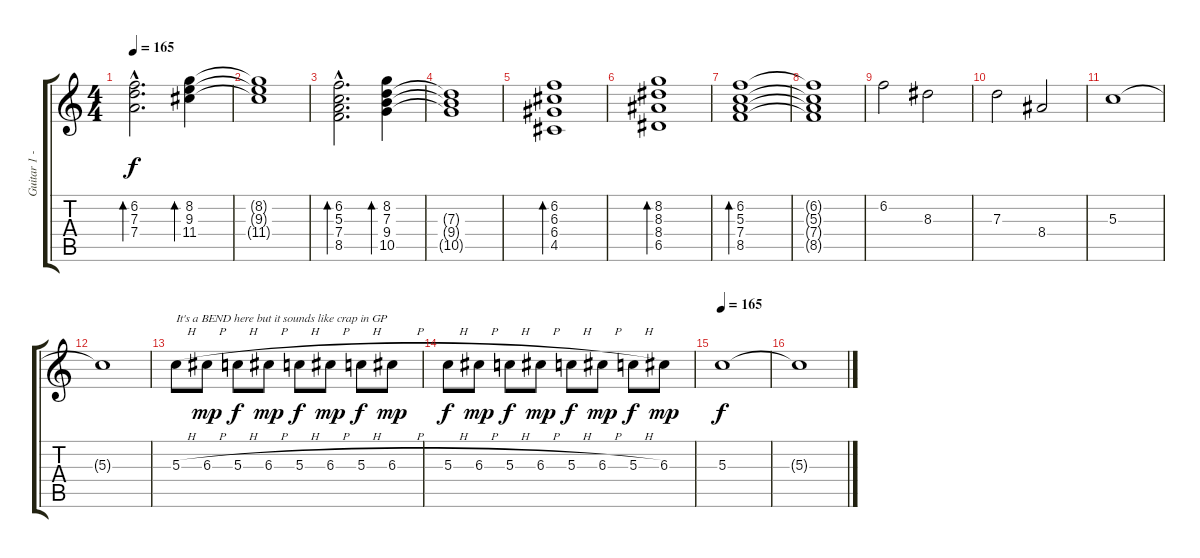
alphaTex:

\track ("Guitar 1 - Latimer" "Guitar 1 -") {instrument electricguitarjazz}
\staff {score tabs}
\tuning (E4 B3 G3 D3 A2 E2) {hide}
\ts (4 4)
\tempo 165
\clef g2
\ks c
(6.2{hac} 7.3{hac} 7.4{hac}).2{d bd 240 dy f} (8.2 9.3 11.4).4{bd 240} |
(8.2{t} 9.3{t} 11.4{t}).1 |
(6.2{hac} 5.3{hac} 7.4{hac} 8.5{hac}).2{d bd 240} (8.2 7.3 9.4 10.5).4{bd 240} |
(7.3{t} 9.4{t} 10.5{t}).1 |
(6.2 6.3 6.4 4.5).1{bd 240 volume 11 instrument acousticguitarsteel} |
(8.2 8.3 8.4 6.5).1{bd 240} |
(6.2 5.3 7.4 8.5).1{bd 240} |
(6.2{t} 5.3{t} 7.4{t} 8.5{t}).1 |
6.2.2{volume 14 instrument electricguitarjazz} 8.3.2 |
7.3.2 8.4.2 |
5.3.1 |
5.3{t}.1 |
5.3{h}.8{txt "It's a BEND here but it sounds like crap in GP"} 6.3{h}.8{dy mp} 5.3{h}.8{dy f} 6.3{h}.8{dy mp} 5.3{h}.8{dy f} 6.3{h}.8{dy mp} 5.3{h}.8{dy f} 6.3{h}.8{dy mp} |
5.3{h}.8{dy f} 6.3{h}.8{dy mp} 5.3{h}.8{dy f} 6.3{h}.8{dy mp} 5.3{h}.8{dy f} 6.3{h}.8{dy mp} 5.3{h}.8{dy f} 6.3.8{dy mp} |
\tempo 165
5.3.1{dy f} |
5.3{t}.1
